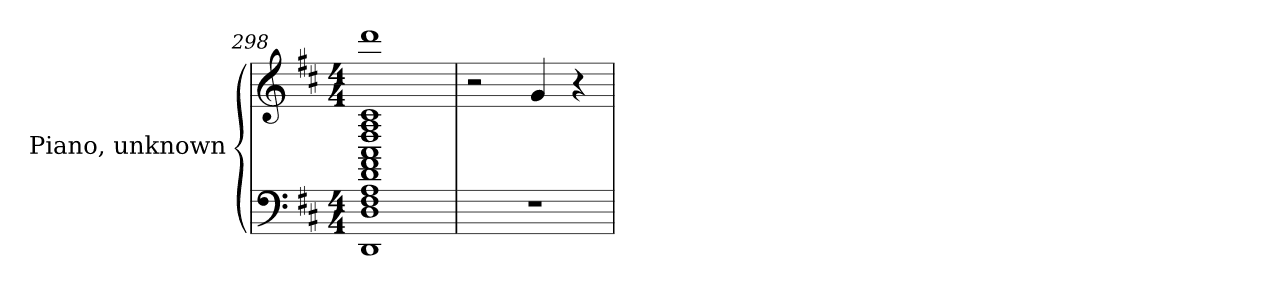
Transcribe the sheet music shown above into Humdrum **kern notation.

**kern	**kern
*part1	*part1
*staff2	*staff1
*I"Piano, unknown	*
*I'Pno.	*
*clefF4	*clefG2
*k[f#c#]	*k[f#c#]
*M4/4	*M4/4
=298	=298
1DD 1D 1F# 1A 1d 1f# 1a 1dd 1ff# 1aa	1ddd
=299	=299
1r	2r
.	4g/
.	4r
=	=
*-	*-
